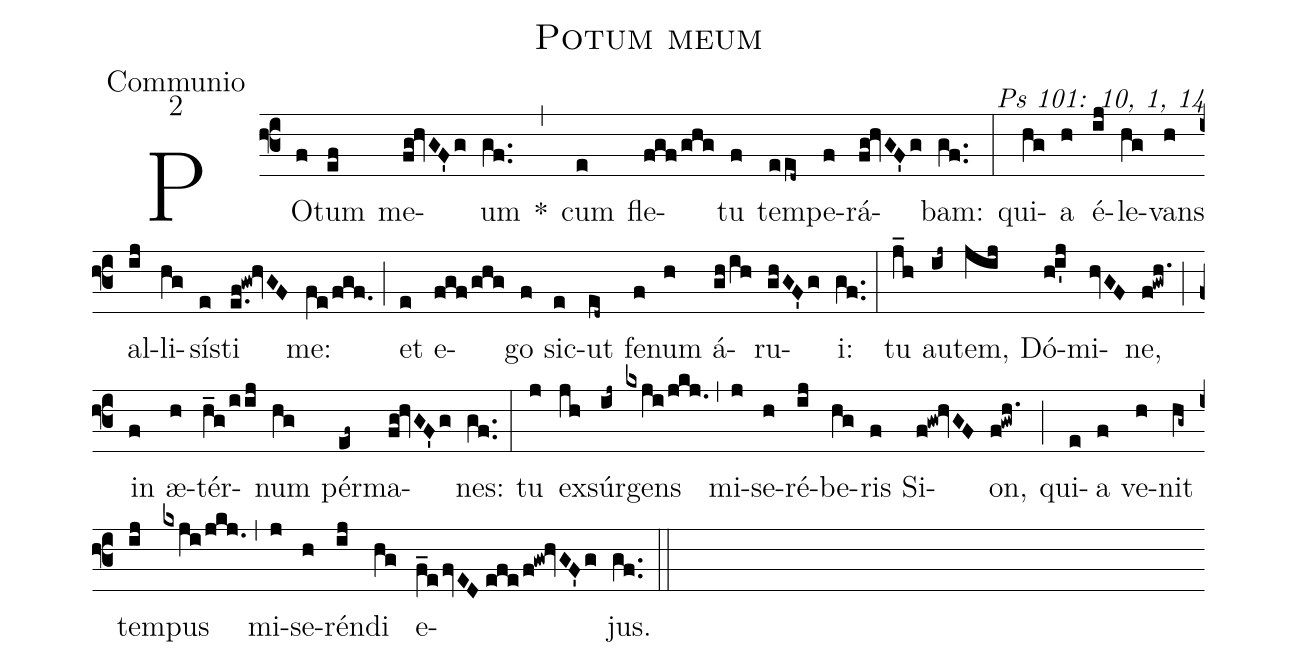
name: Potum meum;
office-part: Communio;
mode: 2;
commentary: Ps 101: 10, 1, 14;
%%
(f3) PO(f)tum(ef) me(fg!hvGF'g)um(gf..) *(,) cum(e) fle(fgf/ghg)tu(f) tem(eed~)pe(f)rá(fg!hvGF'g)bam:(gf..) (:)
qui(hg)a(h) é(ij)le(hg)vans(h) al(ij)li(hg)sís(e)ti(e.f!gw!hvGF) me:(fe/fgf.) (;) et(e) e(fgf/ghg)go(f) sic(e)ut(ed~) fe(f)num(h) á(gh/ih)ru(ghGF'g)i:(gf..) (:)
tu(j_h) au(ij~)tem,(jij) Dó(h!i'j)mi(hvGF)ne,(f!gwh.) (;) in(f) æ(h)tér(h_g/iij)num(hg) pér(ef~)ma(fg!hvGF'g)nes:(gf..) (:)
tu(j) ex(jh)súr(ij~)gens(kxji/jkj.) (,) mi(j)se(h)ré(ij)be(hg)ris(f) Si(f!gw!hvGF)on,(f!gwh.) (;) qui(e)a(f) ve(h)nit(hg~) tem(ij)pus(kxji/jkj.) (,) mi(j)se(h)rén(ij)di(hg) e(f_e/fvED//efe/f!gw!hvGF'g)jus.(gf..) (::)
